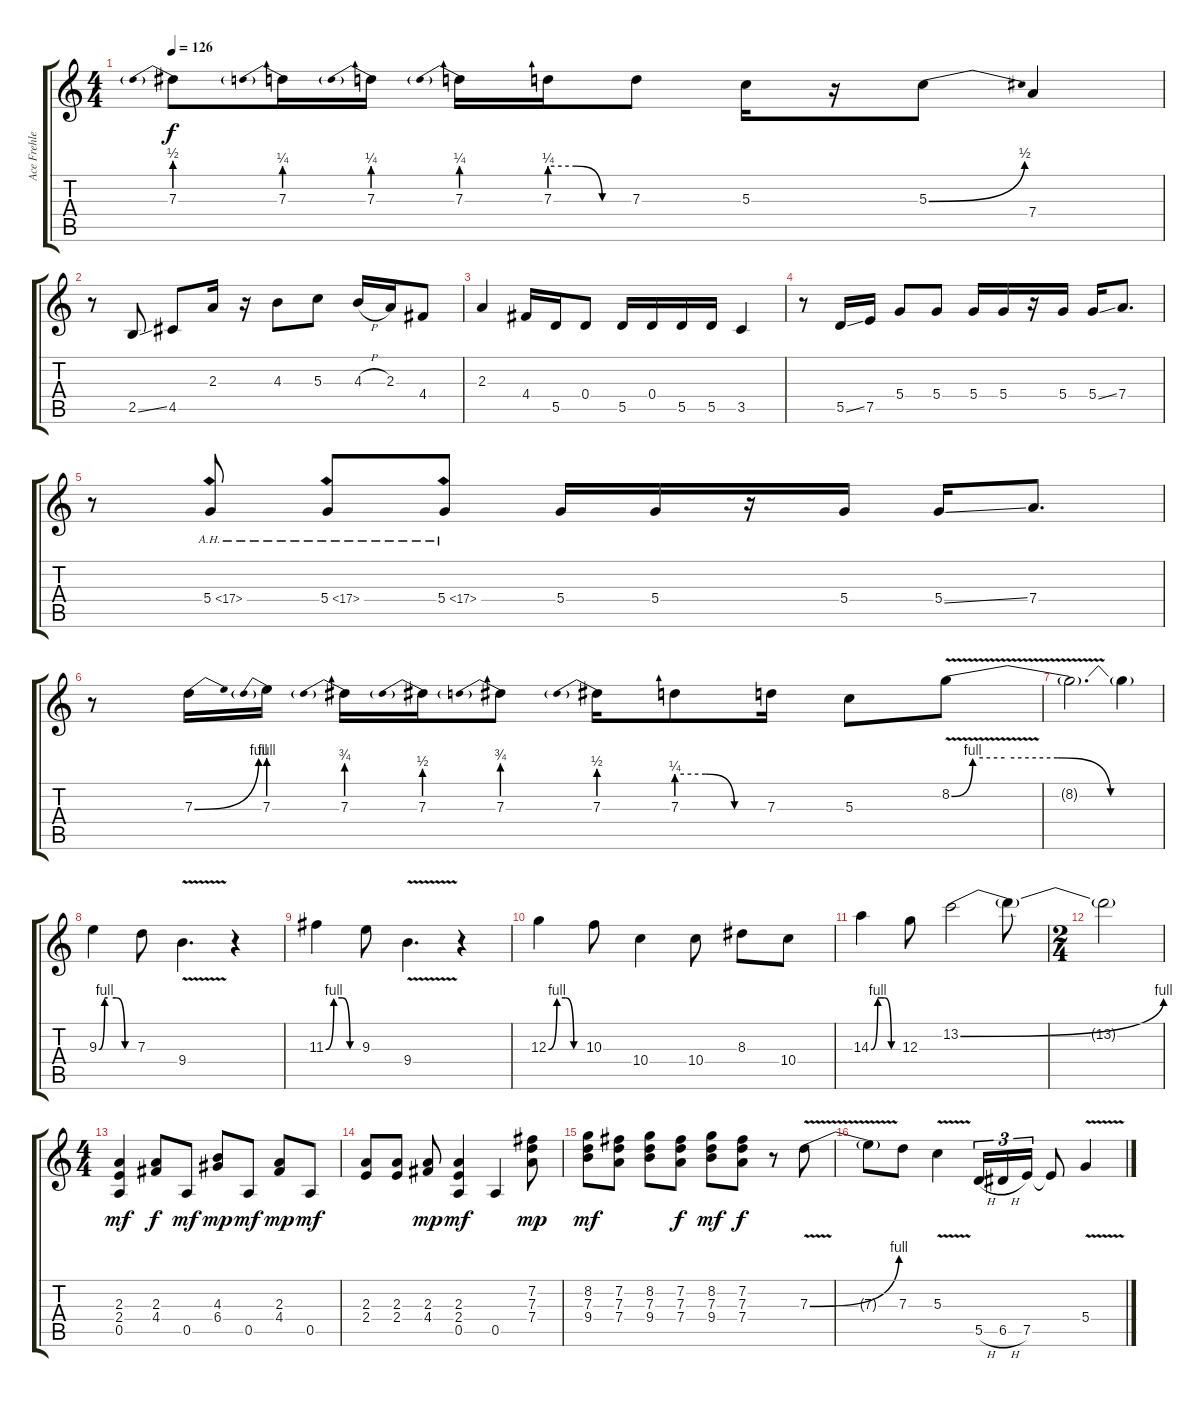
\track ("Ace Frehley" "Ace Frehle") {instrument distortionguitar}
\staff {score tabs}
\tuning (E4 B3 G3 D3 A2 E2) {hide}
\ts (4 4)
\tempo 126
\clef g2
\ks c
7.3{be (prebend 0 2 60 2)}.8{dy f} 7.3{be (prebend 0 1 60 1)}.16 7.3{be (prebend 0 1 60 1)}.16 7.3{be (prebend 0 1 60 1)}.16 7.3{be (custom 0 1 20 1 40 0 60 0)}.16 7.3.8 5.3.16 r.16 5.3{be (bend 0 0 60 2)}.8 7.4.4 |
r.8 2.5{ss}.8 4.5.8 2.3.16 r.16 4.3.8 5.3.8 4.3{h}.16 2.3.16 4.4.8 |
2.3.4 4.4.16 5.5.16 0.4.8 5.5.16 0.4.16 5.5.16 5.5.16 3.5.4 |
r.8 5.5{ss}.16 7.5.16 5.4.8 5.4.8 5.4.16 5.4.16 r.16 5.4.16 5.4{ss}.16 7.4.8{d} |
r.8 5.4{ah 12}.8 5.4{ah 12}.8 5.4{ah 12}.8 5.4.16 5.4.16 r.16 5.4.16 5.4{ss}.16 7.4.8{d} |
r.8 7.3{be (bend 0 0 60 4)}.16 7.3{be (prebend 0 4 60 4)}.16 7.3{be (prebend 0 3 60 3)}.16 7.3{be (prebend 0 2 60 2)}.16 7.3{be (prebend 0 3 60 3)}.8 7.3{be (prebend 0 2 60 2)}.16 7.3{be (custom 0 1 20 1 40 0 60 0)}.8 7.3.16 5.3.8 8.2{be (custom 0 0 6 4 15 4 30 4 45 0 60 0) v}.8 |
8.2{t}.2{d} 8.2{t}.4 |
9.3{be (custom 0 0 10 4 15 4 30 4 45 0 60 0)}.4 7.3.8 9.4{v}.4{d} r.4 |
11.3{be (custom 0 0 15 4 30 4 45 0 60 0)}.4 9.3.8 9.4{v}.4{d} r.4 |
12.3{be (custom 0 0 15 4 30 4 45 0 60 0)}.4 10.3.8 10.4.4 10.4.8 8.3.8 10.4.8 |
14.3{be (custom 0 0 15 4 30 4 45 0 60 0)}.4 12.3.8 13.2{be (bend 0 0 60 4)}.2 13.2{t}.8 |
\ts (2 4)
13.2{t}.2 |
\ts (4 4)
(2.3 2.4 0.5).4{dy mf} (2.3 4.4).8{dy f} 0.5.8{dy mf} (4.3 6.4).8{dy mp} 0.5.8{dy mf} (2.3 4.4).8{dy mp} 0.5.8{dy mf} |
(2.3 2.4).8 (2.3 2.4).8 (2.3 4.4).8{dy mp} (2.3 2.4 0.5).4{dy mf} 0.5.4 (7.2 7.3 7.4).8{dy mp} |
(8.2 7.3 9.4).8{dy mf} (7.2 7.3 7.4).8 (8.2 7.3 9.4).8 (7.2 7.3 7.4).8{dy f} (8.2 7.3 9.4).8{dy mf} (7.2 7.3 7.4).8{dy f} r.8 7.3{be (bend 0 0 60 4) v}.8 |
7.3{t}.8 7.3.8 5.3{v}.4 5.5{h}.16{tu (3 2)} 6.5{h}.16{tu (3 2)} 7.5.16{tu (3 2)} 7.5{t}.8 5.4{v}.4
